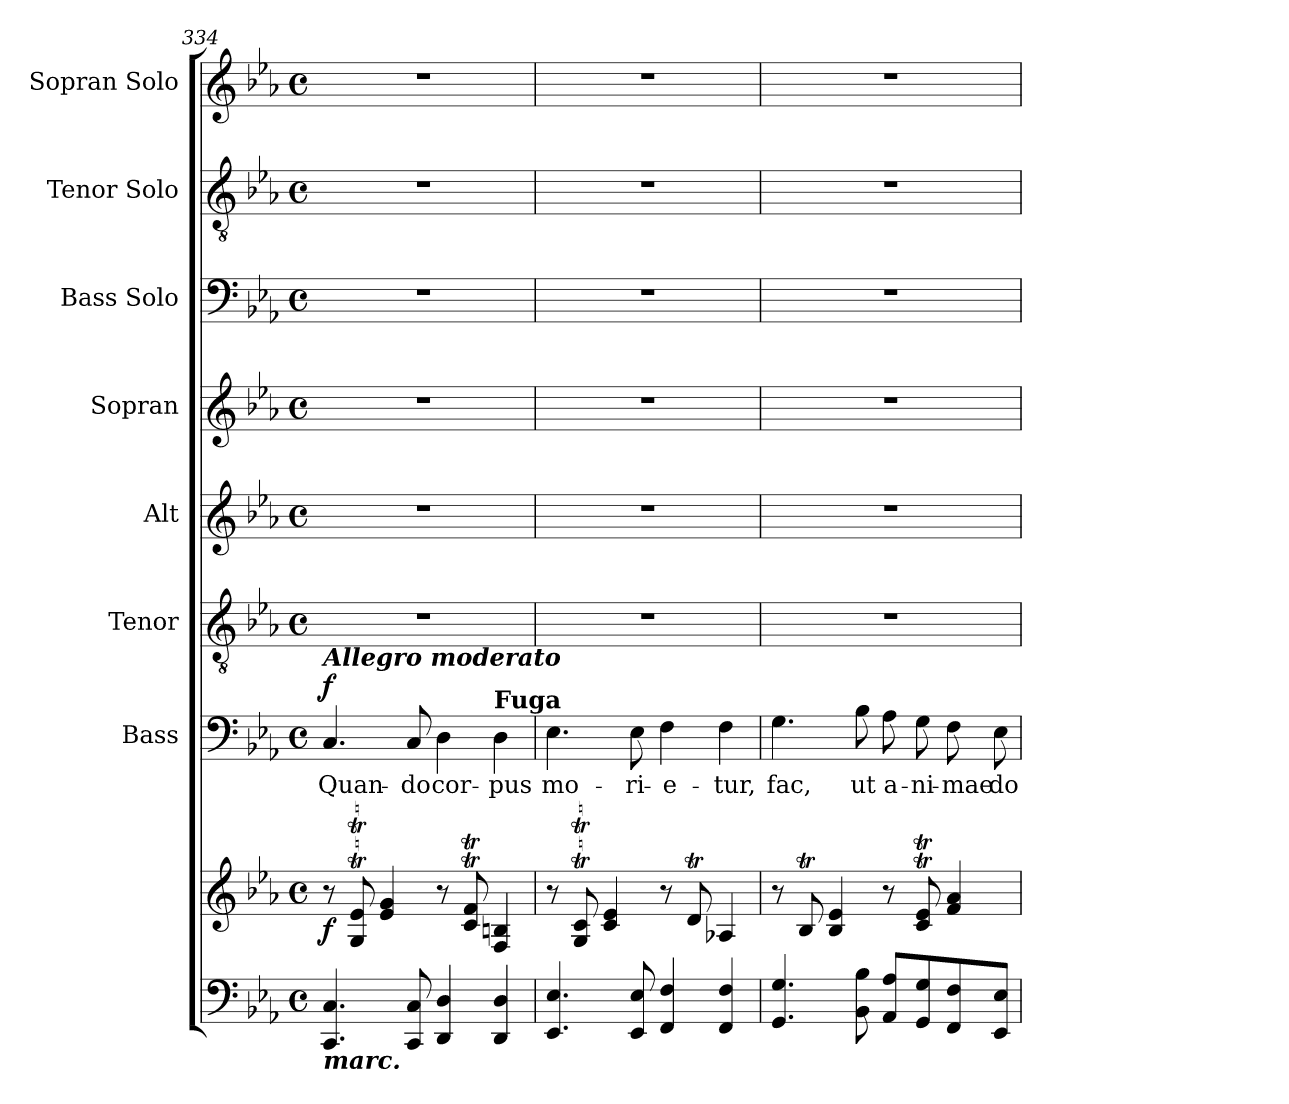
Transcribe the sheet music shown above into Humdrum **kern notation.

**kern	**kern	**dynam	**kern	**text	**dynam	**kern	**kern	**kern	**kern	**kern	**kern
*part8	*part8	*part8	*part7	*part7	*part7	*part6	*part5	*part4	*part3	*part2	*part1
*staff9	*staff8	*staff8/9	*staff7	*staff7	*staff7	*staff6	*staff5	*staff4	*staff3	*staff2	*staff1
*	*	*	*I"Bass	*	*	*I"Tenor	*I"Alt	*I"Sopran	*I"Bass Solo	*I"Tenor Solo	*I"Sopran Solo
*	*	*	*I'B.	*	*	*I'T.	*I'A.	*I'S.	*I'B. Solo	*I'T. Solo	*I'S. Solo
!!LO:LB:g=z
*clefF4	*clefG2	*	*clefF4	*	*	*clefGv2	*clefG2	*clefG2	*clefF4	*clefGv2	*clefG2
*k[b-e-a-]	*k[b-e-a-]	*	*k[b-e-a-]	*	*	*k[b-e-a-]	*k[b-e-a-]	*k[b-e-a-]	*k[b-e-a-]	*k[b-e-a-]	*k[b-e-a-]
*E-:	*E-:	*	*E-:	*	*	*E-:	*E-:	*E-:	*E-:	*E-:	*E-:
*M4/4	*M4/4	*	*M4/4	*	*	*M4/4	*M4/4	*M4/4	*M4/4	*M4/4	*M4/4
*met(c)	*met(c)	*	*met(c)	*	*	*met(c)	*met(c)	*met(c)	*met(c)	*met(c)	*met(c)
=334	=334	=334	=334	=334	=334	=334	=334	=334	=334	=334	=334
!	!	!	!LO:TX:a:Bi:t=Allegro moderato	!	!	!	!	!	!	!	!
!LO:TX:b:Bi:t=marc.	!	!	!	!	!	!	!	!	!	!	!
!	!	!LO:DY:b	!	!LO:LY:b	!LO:DY:a	!	!	!	!	!	!
4.CC/ 4.C/	8r	f	4.C/	Quan-	f	1r	1r	1r	1r	1r	1r
.	8G/T 8e-/T	.	.	.	.	.	.	.	.	.	.
.	4e-/ 4g/	.	.	.	.	.	.	.	.	.	.
!	!	!	!	!LO:LY:b	!	!	!	!	!	!	!
8CC/ 8C/	.	.	8C/	-do	.	.	.	.	.	.	.
!	!	!	!	!LO:LY:b	!	!	!	!	!	!	!
4DD/ 4D/	8r	.	4D\	cor-	.	.	.	.	.	.	.
.	8c/T 8f/T	.	.	.	.	.	.	.	.	.	.
!	!	!	!LO:TX:a:B:t=Fuga	!	!	!	!	!	!	!	!
!	!	!	!	!LO:LY:b	!	!	!	!	!	!	!
4DD/ 4D/	4F/ 4Bn/	.	4D\	-pus	.	.	.	.	.	.	.
=335	=335	=335	=335	=335	=335	=335	=335	=335	=335	=335	=335
!	!	!	!	!LO:LY:b	!	!	!	!	!	!	!
4.EE-/ 4.E-/	8r	.	4.E-\	mo-	.	1r	1r	1r	1r	1r	1r
.	8G/T 8c/T	.	.	.	.	.	.	.	.	.	.
.	4c/ 4e-/	.	.	.	.	.	.	.	.	.	.
!	!	!	!	!LO:LY:b	!	!	!	!	!	!	!
8EE-/ 8E-/	.	.	8E-\	-ri-	.	.	.	.	.	.	.
!	!	!	!	!LO:LY:b	!	!	!	!	!	!	!
4FF/ 4F/	8r	.	4F\	-e-	.	.	.	.	.	.	.
.	8dt/	.	.	.	.	.	.	.	.	.	.
!	!	!	!	!LO:LY:b	!	!	!	!	!	!	!
4FF/ 4F/	4A-/	.	4F\	-tur,	.	.	.	.	.	.	.
=336	=336	=336	=336	=336	=336	=336	=336	=336	=336	=336	=336
!	!	!	!	!LO:LY:b	!	!	!	!	!	!	!
4.GG/ 4.G/	8r	.	4.G\	fac,	.	1r	1r	1r	1r	1r	1r
.	8B-T/	.	.	.	.	.	.	.	.	.	.
.	4B-/ 4e-/	.	.	.	.	.	.	.	.	.	.
!	!	!	!	!LO:LY:b	!	!	!	!	!	!	!
8BB-\ 8B-\	.	.	8B-\	ut	.	.	.	.	.	.	.
!	!	!	!	!LO:LY:b	!	!	!	!	!	!	!
8AA-/ 8A-/L	8r	.	8A-\	a-	.	.	.	.	.	.	.
!	!	!	!	!LO:LY:b	!	!	!	!	!	!	!
8GG/ 8G/	8c/T 8e-/T	.	8G\	-ni-	.	.	.	.	.	.	.
!	!	!	!	!LO:LY:b	!	!	!	!	!	!	!
8FF/ 8F/	4f/ 4a-/	.	8F\	-mae	.	.	.	.	.	.	.
!	!	!	!	!LO:LY:b	!	!	!	!	!	!	!
8EE-/ 8E-/J	.	.	8E-\	do-	.	.	.	.	.	.	.
=	=	=	=	=	=	=	=	=	=	=	=
*-	*-	*-	*-	*-	*-	*-	*-	*-	*-	*-	*-
